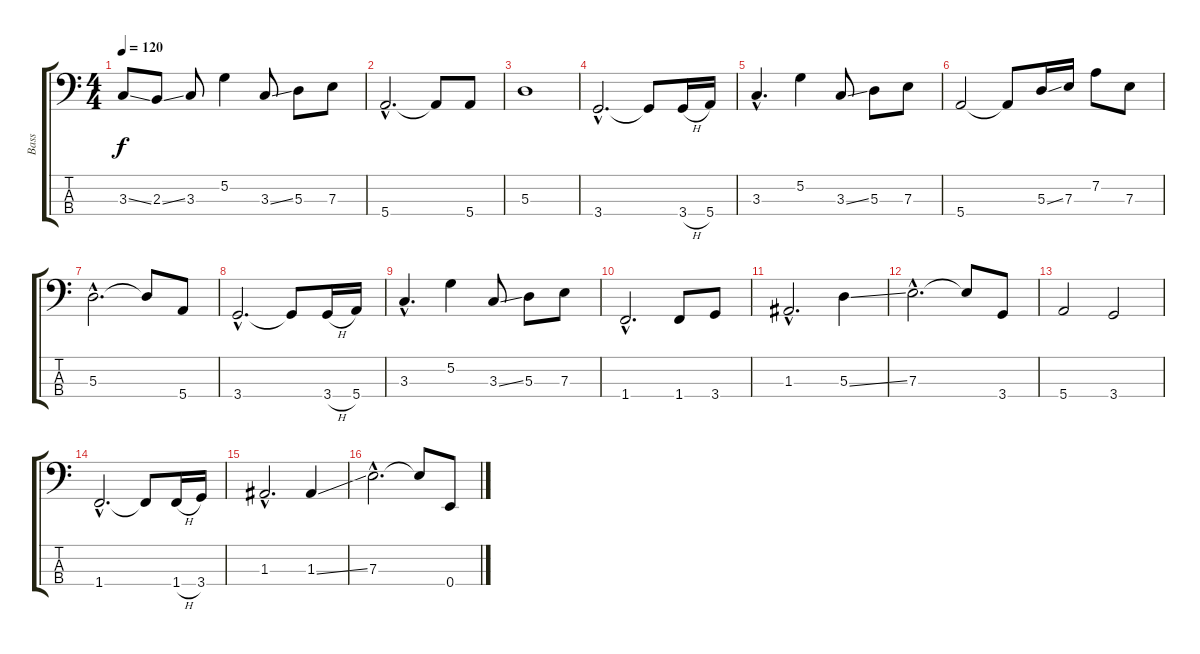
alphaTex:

\track ("Bass" "Bass") {instrument fretlessbass}
\staff {score tabs}
\tuning (G2 D2 A1 E1) {hide}
\ts (4 4)
\tempo 120
\clef f4
\ks c
3.3{ss}.8{dy f} 2.3{ss}.8 3.3.8 5.2.4 3.3{ss}.8 5.3.8 7.3.8 |
5.4{hac}.2{d} 5.4{t}.8 5.4.8 |
5.3.1 |
3.4{hac}.2{d} 3.4{t}.8 3.4{h}.16 5.4.16 |
3.3{hac}.4{d} 5.2.4 3.3{ss}.8 5.3.8 7.3.8 |
5.4.2 5.4{t}.8 5.3{ss}.16 7.3.16 7.2.8 7.3.8 |
5.3{hac}.2{d} 5.3{t}.8 5.4.8 |
3.4{hac}.2{d} 3.4{t}.8 3.4{h}.16 5.4.16 |
3.3{hac}.4{d} 5.2.4 3.3{ss}.8 5.3.8 7.3.8 |
1.4{hac}.2{d} 1.4.8 3.4.8 |
1.3{hac}.2{d} 5.3{ss}.4 |
7.3{hac}.2{d} 7.3{t}.8 3.4.8 |
5.4.2 3.4.2 |
1.4{hac}.2{d} 1.4{t}.8 1.4{h}.16 3.4.16 |
1.3{hac}.2{d} 1.3{ss}.4 |
7.3{hac}.2{d} 7.3{t}.8 0.4.8
